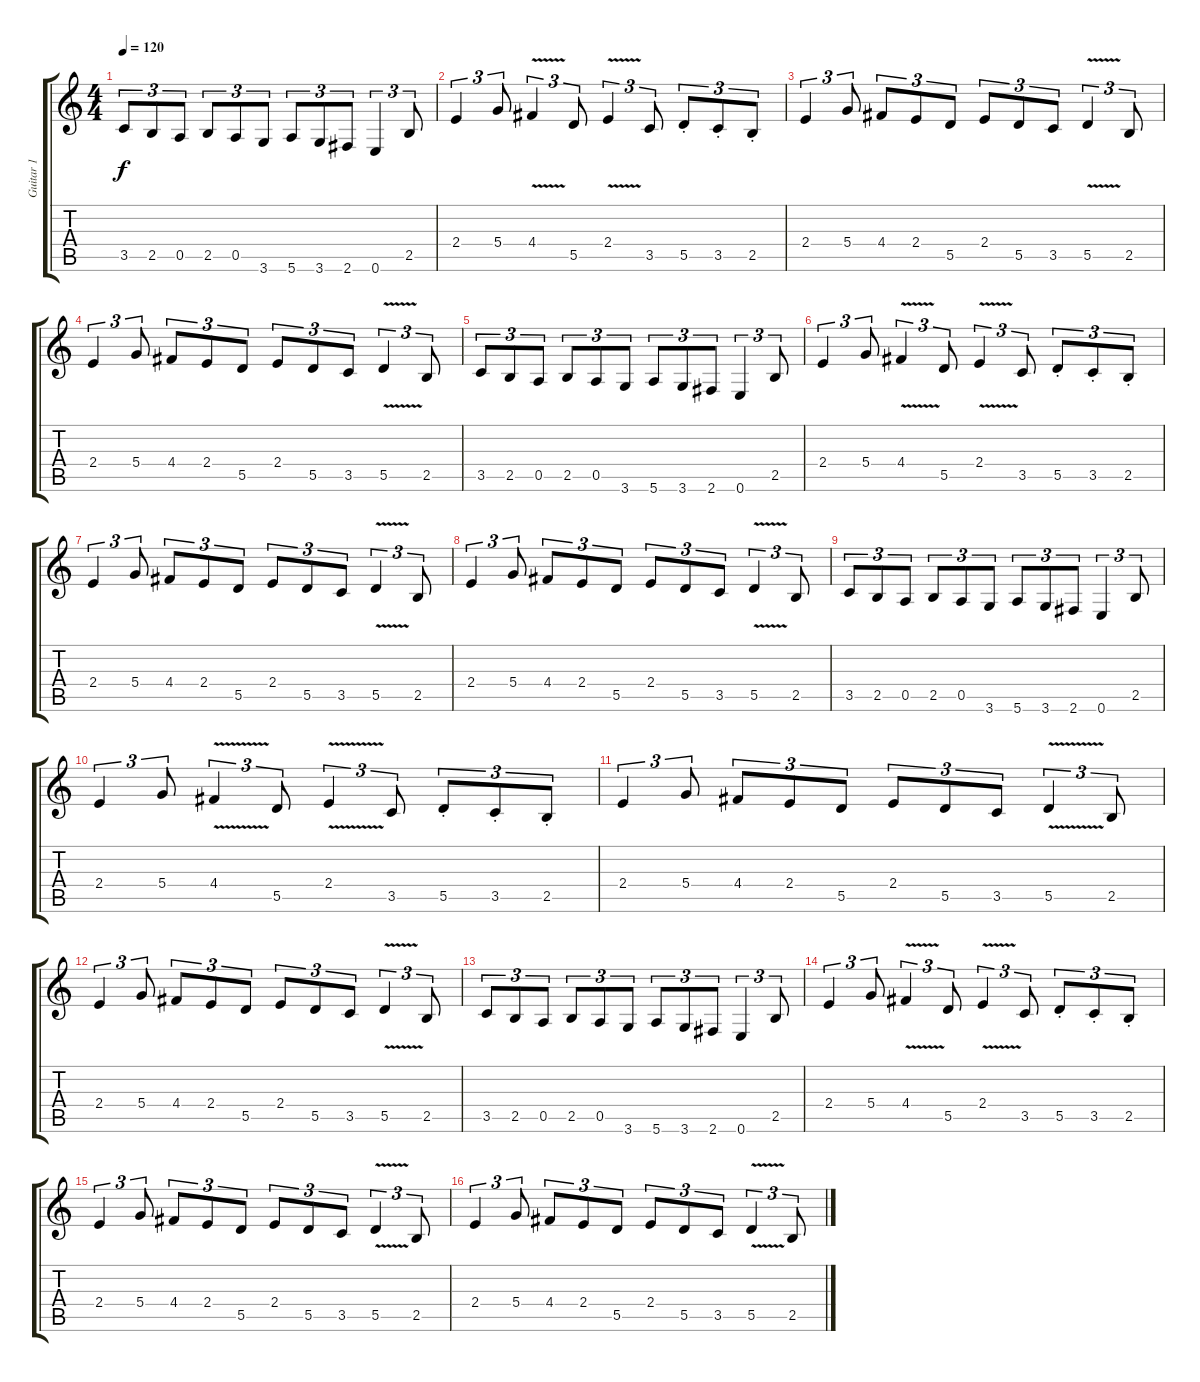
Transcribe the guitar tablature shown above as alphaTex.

\track ("Guitar 1" "Guitar 1") {instrument distortionguitar}
\staff {score tabs}
\tuning (E4 B3 G3 D3 A2 E2) {hide}
\ts (4 4)
\tempo 120
\clef g2
\ks c
3.5.8{tu (3 2) dy f} 2.5.8{tu (3 2)} 0.5.8{tu (3 2)} 2.5.8{tu (3 2)} 0.5.8{tu (3 2)} 3.6.8{tu (3 2)} 5.6.8{tu (3 2)} 3.6.8{tu (3 2)} 2.6.8{tu (3 2)} 0.6.4{tu (3 2)} 2.5.8{tu (3 2)} |
2.4.4{tu (3 2)} 5.4.8{tu (3 2)} 4.4{v}.4{tu (3 2)} 5.5.8{tu (3 2)} 2.4{v}.4{tu (3 2)} 3.5.8{tu (3 2)} 5.5{st}.8{tu (3 2)} 3.5{st}.8{tu (3 2)} 2.5{st}.8{tu (3 2)} |
2.4.4{tu (3 2)} 5.4.8{tu (3 2)} 4.4.8{tu (3 2)} 2.4.8{tu (3 2)} 5.5.8{tu (3 2)} 2.4.8{tu (3 2)} 5.5.8{tu (3 2)} 3.5.8{tu (3 2)} 5.5{v}.4{tu (3 2)} 2.5.8{tu (3 2)} |
2.4.4{tu (3 2)} 5.4.8{tu (3 2)} 4.4.8{tu (3 2)} 2.4.8{tu (3 2)} 5.5.8{tu (3 2)} 2.4.8{tu (3 2)} 5.5.8{tu (3 2)} 3.5.8{tu (3 2)} 5.5{v}.4{tu (3 2)} 2.5.8{tu (3 2)} |
3.5.8{tu (3 2)} 2.5.8{tu (3 2)} 0.5.8{tu (3 2)} 2.5.8{tu (3 2)} 0.5.8{tu (3 2)} 3.6.8{tu (3 2)} 5.6.8{tu (3 2)} 3.6.8{tu (3 2)} 2.6.8{tu (3 2)} 0.6.4{tu (3 2)} 2.5.8{tu (3 2)} |
2.4.4{tu (3 2)} 5.4.8{tu (3 2)} 4.4{v}.4{tu (3 2)} 5.5.8{tu (3 2)} 2.4{v}.4{tu (3 2)} 3.5.8{tu (3 2)} 5.5{st}.8{tu (3 2)} 3.5{st}.8{tu (3 2)} 2.5{st}.8{tu (3 2)} |
2.4.4{tu (3 2)} 5.4.8{tu (3 2)} 4.4.8{tu (3 2)} 2.4.8{tu (3 2)} 5.5.8{tu (3 2)} 2.4.8{tu (3 2)} 5.5.8{tu (3 2)} 3.5.8{tu (3 2)} 5.5{v}.4{tu (3 2)} 2.5.8{tu (3 2)} |
2.4.4{tu (3 2)} 5.4.8{tu (3 2)} 4.4.8{tu (3 2)} 2.4.8{tu (3 2)} 5.5.8{tu (3 2)} 2.4.8{tu (3 2)} 5.5.8{tu (3 2)} 3.5.8{tu (3 2)} 5.5{v}.4{tu (3 2)} 2.5.8{tu (3 2)} |
3.5.8{tu (3 2)} 2.5.8{tu (3 2)} 0.5.8{tu (3 2)} 2.5.8{tu (3 2)} 0.5.8{tu (3 2)} 3.6.8{tu (3 2)} 5.6.8{tu (3 2)} 3.6.8{tu (3 2)} 2.6.8{tu (3 2)} 0.6.4{tu (3 2)} 2.5.8{tu (3 2)} |
2.4.4{tu (3 2)} 5.4.8{tu (3 2)} 4.4{v}.4{tu (3 2)} 5.5.8{tu (3 2)} 2.4{v}.4{tu (3 2)} 3.5.8{tu (3 2)} 5.5{st}.8{tu (3 2)} 3.5{st}.8{tu (3 2)} 2.5{st}.8{tu (3 2)} |
2.4.4{tu (3 2)} 5.4.8{tu (3 2)} 4.4.8{tu (3 2)} 2.4.8{tu (3 2)} 5.5.8{tu (3 2)} 2.4.8{tu (3 2)} 5.5.8{tu (3 2)} 3.5.8{tu (3 2)} 5.5{v}.4{tu (3 2)} 2.5.8{tu (3 2)} |
2.4.4{tu (3 2)} 5.4.8{tu (3 2)} 4.4.8{tu (3 2)} 2.4.8{tu (3 2)} 5.5.8{tu (3 2)} 2.4.8{tu (3 2)} 5.5.8{tu (3 2)} 3.5.8{tu (3 2)} 5.5{v}.4{tu (3 2)} 2.5.8{tu (3 2)} |
3.5.8{tu (3 2)} 2.5.8{tu (3 2)} 0.5.8{tu (3 2)} 2.5.8{tu (3 2)} 0.5.8{tu (3 2)} 3.6.8{tu (3 2)} 5.6.8{tu (3 2)} 3.6.8{tu (3 2)} 2.6.8{tu (3 2)} 0.6.4{tu (3 2)} 2.5.8{tu (3 2)} |
2.4.4{tu (3 2)} 5.4.8{tu (3 2)} 4.4{v}.4{tu (3 2)} 5.5.8{tu (3 2)} 2.4{v}.4{tu (3 2)} 3.5.8{tu (3 2)} 5.5{st}.8{tu (3 2)} 3.5{st}.8{tu (3 2)} 2.5{st}.8{tu (3 2)} |
2.4.4{tu (3 2)} 5.4.8{tu (3 2)} 4.4.8{tu (3 2)} 2.4.8{tu (3 2)} 5.5.8{tu (3 2)} 2.4.8{tu (3 2)} 5.5.8{tu (3 2)} 3.5.8{tu (3 2)} 5.5{v}.4{tu (3 2)} 2.5.8{tu (3 2)} |
2.4.4{tu (3 2)} 5.4.8{tu (3 2)} 4.4.8{tu (3 2)} 2.4.8{tu (3 2)} 5.5.8{tu (3 2)} 2.4.8{tu (3 2)} 5.5.8{tu (3 2)} 3.5.8{tu (3 2)} 5.5{v}.4{tu (3 2)} 2.5.8{tu (3 2)}
